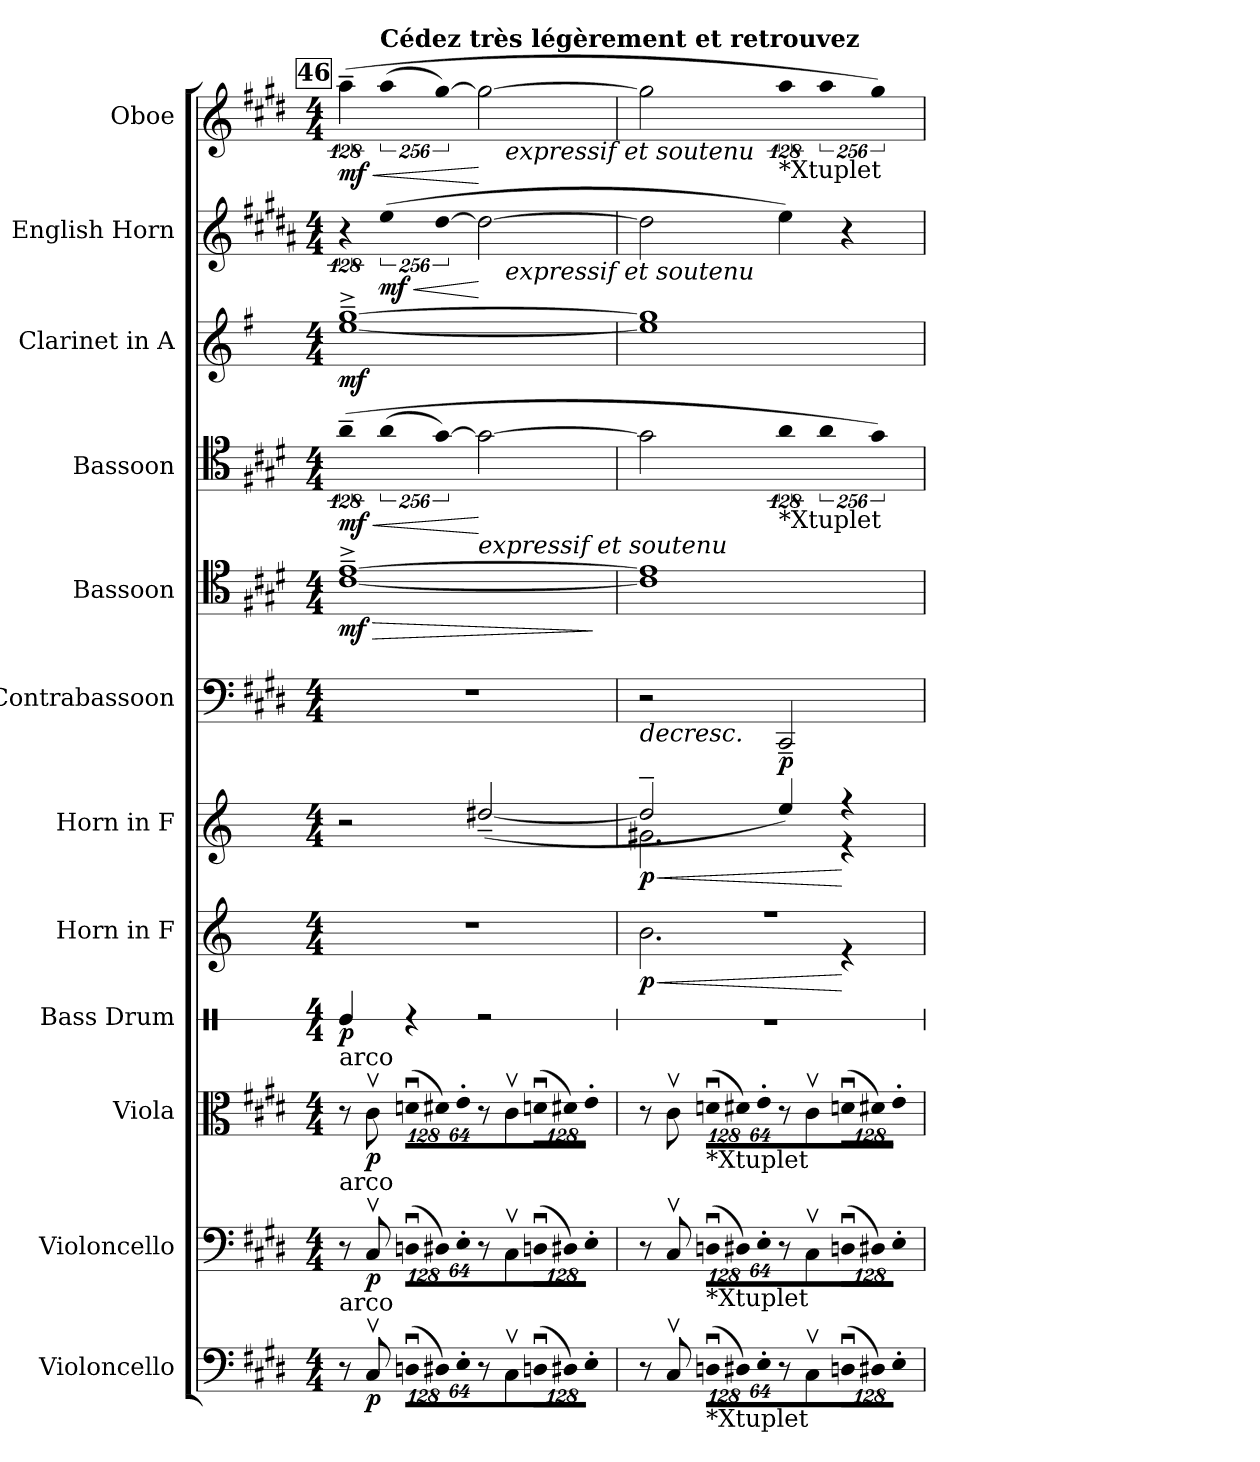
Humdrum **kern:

**kern	**dynam	**kern	**dynam	**kern	**dynam	**kern	**dynam	**kern	**dynam	**kern	**dynam	**kern	**dynam	**kern	**dynam	**kern	**dynam	**kern	**dynam	**kern	**dynam	**kern	**dynam
*part12	*part12	*part11	*part11	*part10	*part10	*part9	*part9	*part8	*part8	*part7	*part7	*part6	*part6	*part5	*part5	*part4	*part4	*part3	*part3	*part2	*part2	*part1	*part1
*staff12	*staff12	*staff11	*staff11	*staff10	*staff10	*staff9	*staff9	*staff8	*staff8	*staff7	*staff7	*staff6	*staff6	*staff5	*staff5	*staff4	*staff4	*staff3	*staff3	*staff2	*staff2	*staff1	*staff1
*I"Violoncello	*	*I"Violoncello	*	*I"Viola	*	*I"Bass Drum	*	*I"Horn in F	*	*I"Horn in F	*	*I"Contrabassoon	*	*I"Bassoon	*	*I"Bassoon	*	*I"Clarinet in A	*	*I"English Horn	*	*I"Oboe	*
*I'Vc.	*	*I'Vc.	*	*I'Vla.	*	*I'B. D.	*	*I'Hn.	*	*I'Hn.	*	*I'Cbsn.	*	*I'Bsn.	*	*I'Bsn.	*	*I'Cl.	*	*	*	*	*
!!LO:PB:g=z
*	*	*	*	*	*	*stria1	*	*	*	*	*	*	*	*	*	*	*	*	*	*	*	*	*
*clefF4	*	*clefF4	*	*clefC3	*	*clefX	*	*clefG2	*	*clefG2	*	*clefF4	*	*clefC4	*	*clefC4	*	*clefG2	*	*clefG2	*	*clefG2	*
*	*	*	*	*	*	*	*	*ITrd4c7	*	*ITrd4c7	*	*ITrd7c12	*	*	*	*	*	*ITrd2c3	*	*ITrd4c7	*	*	*
*k[f#c#g#d#]	*	*k[f#c#g#d#]	*	*k[f#c#g#d#]	*	*k[]	*	*k[b-]	*	*k[b-]	*	*k[f#c#g#d#]	*	*k[f#c#g#d#]	*	*k[f#c#g#d#]	*	*k[f#c#g#d#]	*	*k[f#c#g#d#]	*	*k[f#c#g#d#]	*
*E:	*	*E:	*	*E:	*	*C:	*	*F:	*	*F:	*	*E:	*	*E:	*	*E:	*	*E:	*	*E:	*	*E:	*
*M4/4	*	*M4/4	*	*M4/4	*	*M4/4	*	*M4/4	*	*M4/4	*	*M4/4	*	*M4/4	*	*M4/4	*	*M4/4	*	*M4/4	*	*M4/4	*
*MM138	*	*MM138	*	*MM138	*	*MM138	*	*MM138	*	*MM138	*	*MM138	*	*MM138	*	*MM138	*	*MM138	*	*MM138	*	*MM138	*
!!LO:REH:place=s1:B:color=#000000:enc=box:fs=15.7124:t=46
=56	=56	=56	=56	=56	=56	=56	=56	=56	=56	=56	=56	=56	=56	=56	=56	=56	=56	=56	=56	=56	=56	=56	=56
!	!	!	!	!LO:TX:a:t=arco	!	!	!	!	!	!	!	!	!	!	!	!	!	!	!	!	!	!	!
!	!	!LO:TX:t=arco	!	!	!	!	!	!	!	!	!	!	!	!	!	!	!	!	!	!	!	!	!
!LO:TX:t=arco	!	!	!	!	!	!	!	!	!	!	!	!	!	!	!	!	!	!	!	!	!	!	!
!	!	!	!	!	!	!	!	!	!	!	!	!	!	!	!LO:HP:b	!LO:N:vis=4	!LO:HP:b	!	!	!LO:N:vis=4	!	!LO:N:vis=4	!LO:HP:b
*	*	*	*	*	*	*	*	*	*	*	*	*	*	*	*	*	*	*	*	*^	*	*^	*
8r	.	8r	.	8r	.	4Rei/	p	1r	.	2r	.	1r	.	[<1c#i~^ [>1ei~^	> mf	(512%85a~i\	< mf	[<1cc#i~^ [>1eei~^	mf	512%85r	2ryy	.	(512%85aa~i\	2ryy	< mf
8C#vi/	p	8C#vi/	p	8c#vi\	p	.	.	.	.	.	.	.	.	.	.	.	.	.	.	.	.	.	.	.	.
!	!	!	!	!	!	!	!	!	!	!	!	!	!	!	!	!	!	!	!	!	!	!	!LO:TX:a:B:t=Cédez                   très                     légèrement               et                   retrouvez	!	!
!	!	!	!	!	!	!	!	!	!	!	!	!	!	!	!	!LO:N:vis=4	!	!	!	!LO:N:vis=4	!	!LO:HP:b	!LO:N:vis=4	!	!
.	.	.	.	.	.	.	.	.	.	.	.	.	.	.	.	(1024%171ai\	.	.	.	(1024%171ai\	.	< mf	(1024%171aai\	.	.
*Xbrackettup	*	*	*	*	*	*	*	*	*	*	*	*	*	*	*	*	*	*	*	*	*	*	*	*	*
!LO:N:vis=8	!	!	!	!	!	!	!	!	!	!	!	!	!	!	!	!	!	!	!	!	!	!	!	!	!
*	*	*Xbrackettup	*	*	*	*	*	*	*	*	*	*	*	*	*	*	*	*	*	*	*	*	*	*	*
!	!	!LO:N:vis=8	!	!	!	!	!	!	!	!	!	!	!	!	!	!	!	!	!	!	!	!	!	!	!
*	*	*	*	*Xbrackettup	*	*	*	*	*	*	*	*	*	*	*	*	*	*	*	*	*	*	*	*	*
!	!	!	!	!LO:N:vis=8	!	!	!	!	!	!	!	!	!	!	!	!	!	!	!	!	!	!	!	!	!
(1024%85Dnui\L	.	(1024%85Dnui\L	.	(1024%85dnui\L	.	4r	.	.	.	.	.	.	.	.	.	.	.	.	.	.	.	.	.	.	.
!LO:N:vis=8	!	!LO:N:vis=8	!	!LO:N:vis=8	!	!	!	!	!	!	!	!	!	!	!	!LO:N:vis=4	!	!	!	!LO:N:vis=4	!	!	!LO:N:vis=4	!	!
1024%85D#Xi\)	.	1024%85D#Xi\)	.	1024%85d#Xi\)	.	.	.	.	.	.	.	.	.	.	.	[>1024%171g#i\)	.	.	.	[>1024%171g#i\	.	.	[>1024%171gg#i\)	.	.
!LO:N:vis=8	!	!LO:N:vis=8	!	!LO:N:vis=8	!	!	!	!	!	!	!	!	!	!	!	!	!	!	!	!	!	!	!	!	!
512%43E'i\J	.	512%43E'i\J	.	512%43e'i\J	.	.	.	.	.	.	.	.	.	.	.	.	.	.	.	.	.	.	.	.	.
!	!	!	!	!	!	!	!	!	!	!	!	!	!	!	!	!LO:TX:b:i:t=expressif et soutenu	!	!	!	!	!	!	!	!	!
8r	.	8r	.	8r	.	2r	.	.	.	([>2g#X~i/	.	.	.	.	.	2g#i\_>	[	.	.	2g#i\_>	8ryy	[	2gg#i\_>	8ryy	[
!	!	!	!	!	!	!	!	!	!	!	!	!	!	!	!	!	!	!	!	!	!	!	!	!LO:TX:b:i:t=expressif et soutenu	!
!	!	!	!	!	!	!	!	!	!	!	!	!	!	!	!	!	!	!	!	!	!LO:TX:b:i:t=expressif et soutenu	!	!	!	!
8C#vi/	.	8C#vi/	.	8c#vi\	.	.	.	.	.	.	.	.	.	.	.	.	.	.	.	.	4.ryy	.	.	4.ryy	.
!LO:N:vis=8	!	!LO:N:vis=8	!	!LO:N:vis=8	!	!	!	!	!	!	!	!	!	!	!	!	!	!	!	!	!	!	!	!	!
(1024%85Dnui\L	.	(1024%85Dnui\L	.	(1024%85dnui\L	.	.	.	.	.	.	.	.	.	.	.	.	.	.	.	.	.	.	.	.	.
!LO:N:vis=8	!	!LO:N:vis=8	!	!LO:N:vis=8	!	!	!	!	!	!	!	!	!	!	!	!	!	!	!	!	!	!	!	!	!
1024%85D#Xi\)	.	1024%85D#Xi\)	.	1024%85d#Xi\)	.	.	.	.	.	.	.	.	.	.	.	.	.	.	.	.	.	.	.	.	.
!LO:N:vis=8	!	!LO:N:vis=8	!	!LO:N:vis=8	!	!	!	!	!	!	!	!	!	!	!	!	!	!	!	!	!	!	!	!	!
512%43E'i\J	.	512%43E'i\J	.	512%43e'i\J	.	.	.	.	.	.	.	.	.	.	.	.	.	.	.	.	.	.	.	.	.
.	.	.	.	.	.	.	.	.	.	.	.	.	.	.	]	.	.	.	.	.	.	.	.	.	.
=57	=57	=57	=57	=57	=57	=57	=57	=57	=57	=57	=57	=57	=57	=57	=57	=57	=57	=57	=57	=57	=57	=57	=57	=57	=57
*	*	*	*	*	*	*	*	*^	*	*	*	*	*	*	*	*	*	*	*	*	*	*	*	*	*
!	!	!	!	!	!	!	!	!	!	!LO:HP:b	!	!LO:HP:b	!	!LO:HP:b	!	!	!	!	!	!	!	!	!	!	!	!
*	*	*	*	*	*	*	*	*	*	*	*	*	*	*	*	*	*	*	*	*	*v	*v	*	*	*	*
*	*	*	*	*	*	*	*	*	*	*	*^	*	*	*	*	*	*	*	*	*	*	*	*v	*v	*
8r	.	8r	.	8r	.	1r	.	1r	2.ei\	< p	2g#~i/]	2.c#Xi\	< p	2r	>	1c#i] 1ei]	.	2g#i\]	.	1cc#i] 1eei]	.	2g#i\]	.	2gg#i\]	.
8C#vi/	.	8C#vi/	.	8c#vi\	.	.	.	.	.	.	.	.	.	.	.	.	.	.	.	.	.	.	.	.	.
!	!	!	!	!LO:TX:b:t=*Xtuplet	!	!	!	!	!	!	!	!	!	!	!	!	!	!	!	!	!	!	!	!	!
!	!	!LO:TX:b:t=*Xtuplet	!	!	!	!	!	!	!	!	!	!	!	!	!	!	!	!	!	!	!	!	!	!	!
!LO:TX:b:t=*Xtuplet	!	!	!	!	!	!	!	!	!	!	!	!	!	!	!	!	!	!	!	!	!	!	!	!	!
!LO:N:vis=8	!	!LO:N:vis=8	!	!LO:N:vis=8	!	!	!	!	!	!	!	!	!	!	!	!	!	!	!	!	!	!	!	!	!
(1024%85Dnui\L	.	(1024%85Dnui\L	.	(1024%85dnui\L	.	.	.	.	.	.	.	.	.	.	.	.	.	.	.	.	.	.	.	.	.
!LO:N:vis=8	!	!LO:N:vis=8	!	!LO:N:vis=8	!	!	!	!	!	!	!	!	!	!	!	!	!	!	!	!	!	!	!	!	!
1024%85D#Xi\)	.	1024%85D#Xi\)	.	1024%85d#Xi\)	.	.	.	.	.	.	.	.	.	.	.	.	.	.	.	.	.	.	.	.	.
!LO:N:vis=8	!	!LO:N:vis=8	!	!LO:N:vis=8	!	!	!	!	!	!	!	!	!	!	!	!	!	!	!	!	!	!	!	!	!
512%43E'i\J	.	512%43E'i\J	.	512%43e'i\J	.	.	.	.	.	.	.	.	.	.	.	.	.	.	.	.	.	.	.	.	.
!	!	!	!	!	!	!	!	!	!	!	!	!	!	!	!	!	!	!	!	!	!	!	!	!LO:TX:b:t=*Xtuplet	!
!	!	!	!	!	!	!	!	!	!	!	!	!	!	!	!	!	!	!LO:TX:b:t=*Xtuplet	!	!	!	!	!	!	!
!	!	!	!	!	!	!	!	!	!	!	!	!	!	!	!	!	!	!LO:N:vis=4	!	!	!	!	!	!LO:N:vis=4	!
8r	.	8r	.	8r	.	.	.	.	.	.	4ai/)	.	.	2CCC#~i/	p	.	.	512%85ai\	.	.	.	4ai\)	.	512%85aai\	.
8C#vi/	.	8C#vi/	.	8c#vi\	.	.	.	.	.	.	.	.	.	.	.	.	.	.	.	.	.	.	.	.	.
!	!	!	!	!	!	!	!	!	!	!	!	!	!	!	!	!	!	!LO:N:vis=4	!	!	!	!	!	!LO:N:vis=4	!
.	.	.	.	.	.	.	.	.	.	.	.	.	.	.	.	.	.	1024%171ai\	.	.	.	.	.	1024%171aai\	.
!LO:N:vis=8	!	!LO:N:vis=8	!	!LO:N:vis=8	!	!	!	!	!	!	!	!	!	!	!	!	!	!	!	!	!	!	!	!	!
(1024%85Dnui\L	.	(1024%85Dnui\L	.	(1024%85dnui\L	.	.	.	.	4r	[	4r	4r	[	.	.	.	.	.	.	.	.	4r	.	.	.
!LO:N:vis=8	!	!LO:N:vis=8	!	!LO:N:vis=8	!	!	!	!	!	!	!	!	!	!	!	!	!	!LO:N:vis=4	!	!	!	!	!	!LO:N:vis=4	!
1024%85D#Xi\)	.	1024%85D#Xi\)	.	1024%85d#Xi\)	.	.	.	.	.	.	.	.	.	.	.	.	.	1024%171g#i\)	.	.	.	.	.	1024%171gg#i\)	.
!LO:N:vis=8	!	!LO:N:vis=8	!	!LO:N:vis=8	!	!	!	!	!	!	!	!	!	!	!	!	!	!	!	!	!	!	!	!	!
512%43E'i\J	.	512%43E'i\J	.	512%43e'i\J	.	.	.	.	.	.	.	.	.	.	.	.	.	.	.	.	.	.	.	.	.
*	*	*	*	*	*	*	*	*v	*v	*	*	*	*	*	*	*	*	*	*	*	*	*	*	*	*
*	*	*	*	*	*	*	*	*	*	*v	*v	*	*	*	*	*	*	*	*	*	*	*	*	*
.	.	.	.	.	.	.	.	.	.	.	.	.	]	.	.	.	.	.	.	.	.	.	.
=	=	=	=	=	=	=	=	=	=	=	=	=	=	=	=	=	=	=	=	=	=	=	=
*-	*-	*-	*-	*-	*-	*-	*-	*-	*-	*-	*-	*-	*-	*-	*-	*-	*-	*-	*-	*-	*-	*-	*-
